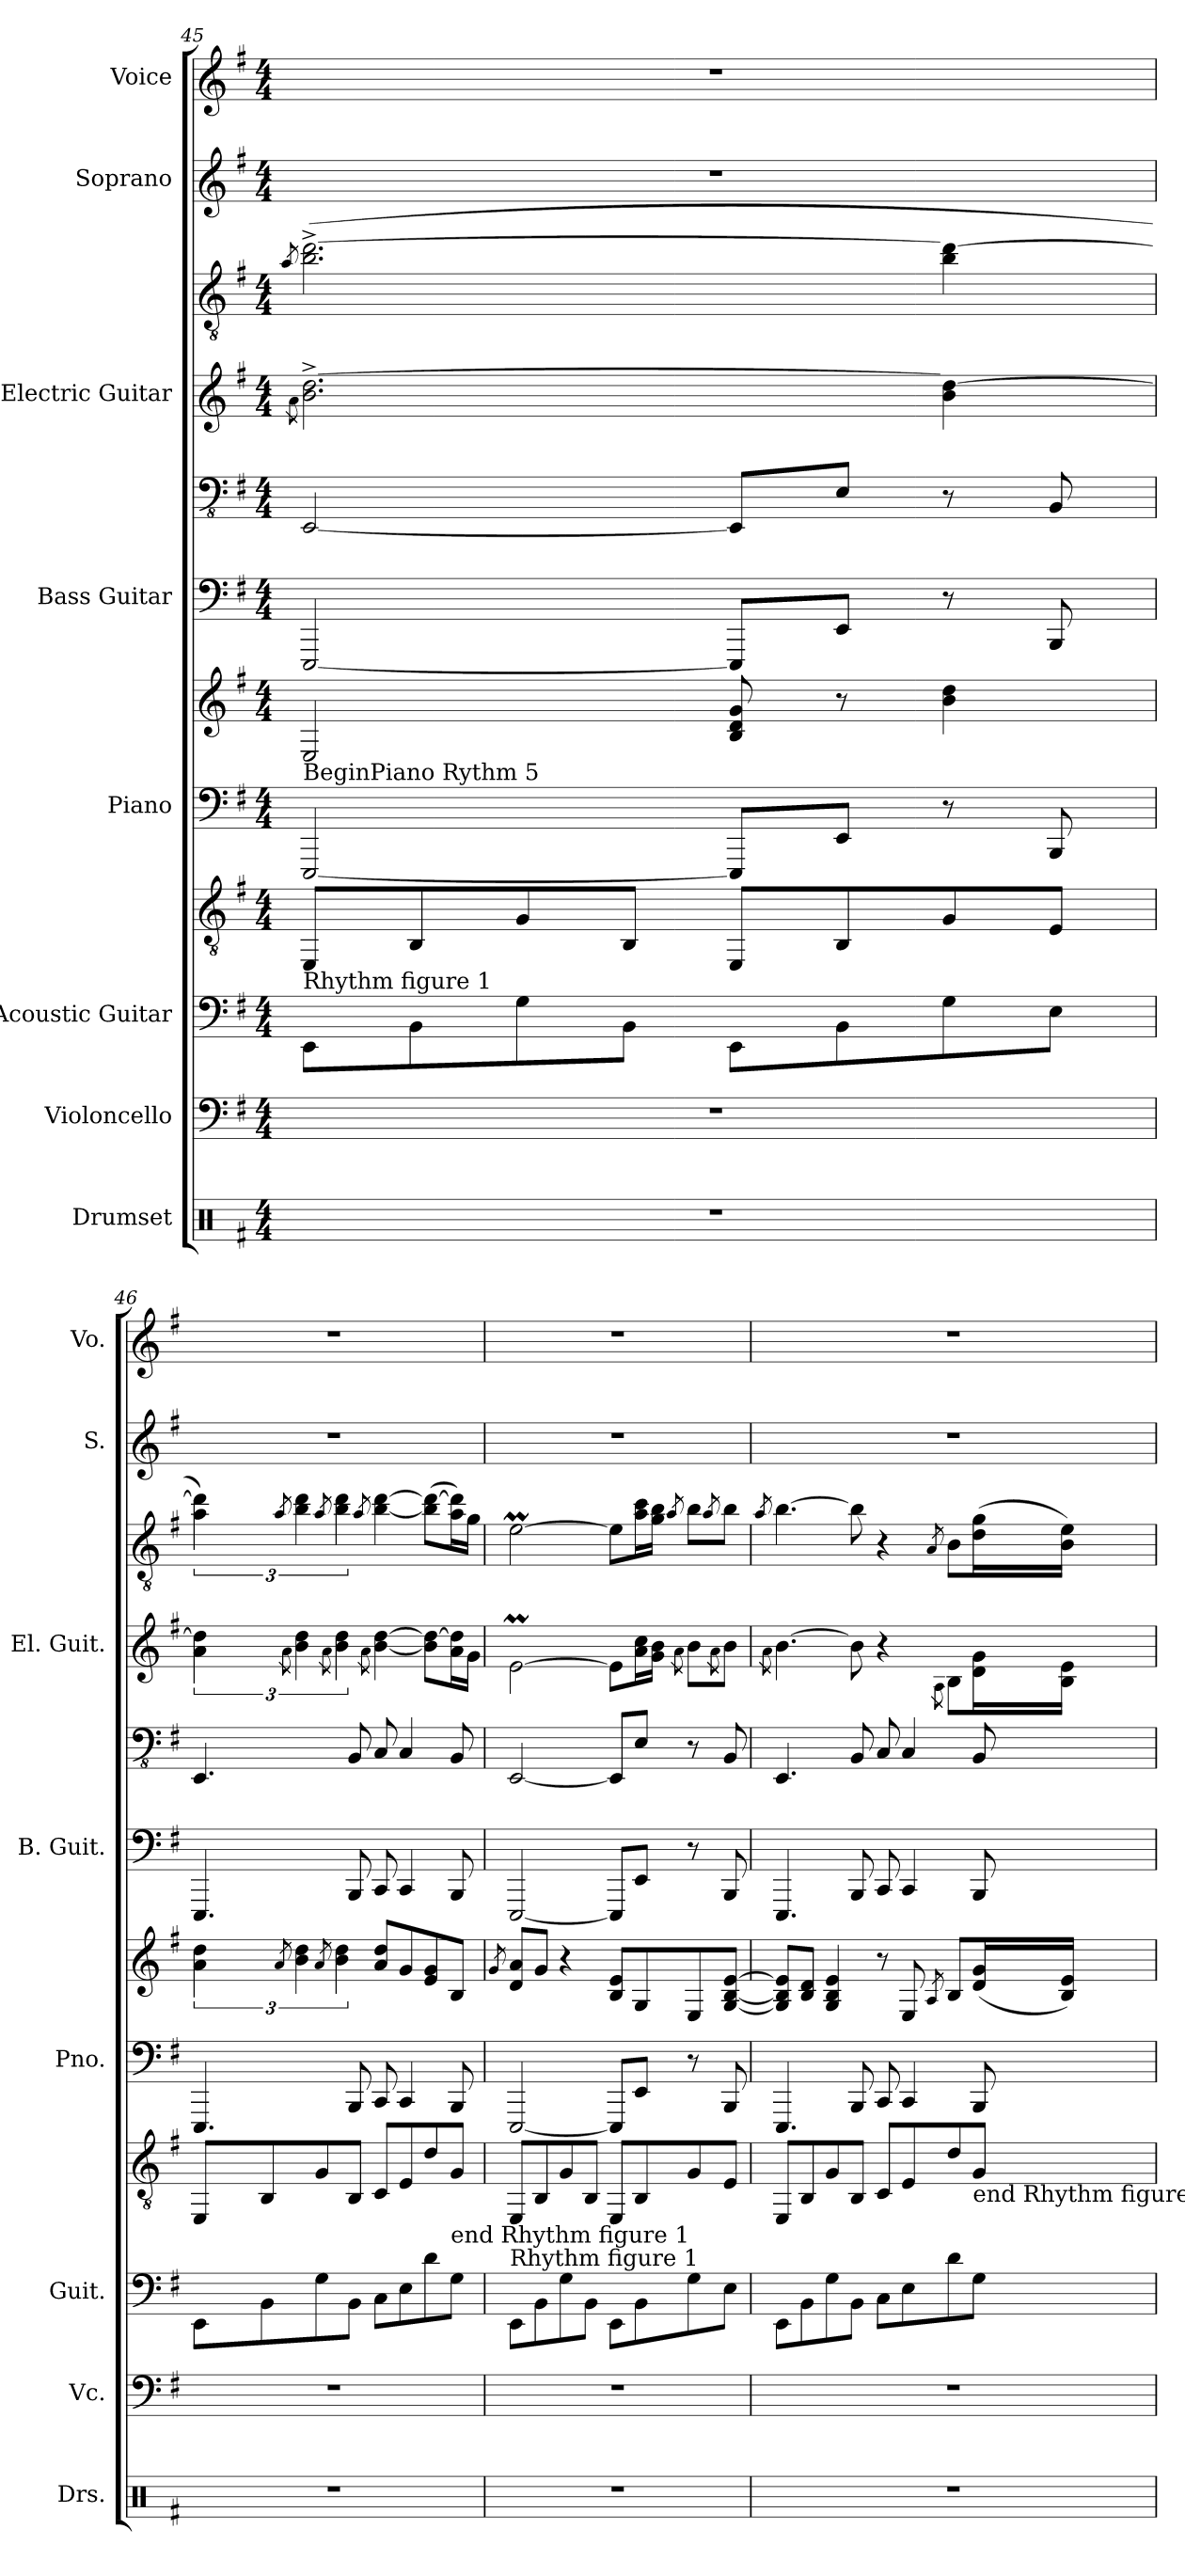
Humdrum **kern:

**kern	**kern	**kern	**kern	**kern	**kern	**kern	**kern	**kern	**kern	**kern	**kern
*part8	*part7	*part6	*part6	*part5	*part5	*part4	*part4	*part3	*part3	*part2	*part1
*staff12	*staff11	*staff10	*staff9	*staff8	*staff7	*staff6	*staff5	*staff4	*staff3	*staff2	*staff1
*I"Drumset	*I"Violoncello	*I"Acoustic Guitar	*	*I"Piano	*	*I"Bass Guitar	*	*I"Electric Guitar	*	*I"Soprano	*I"Voice
*I'Drs.	*I'Vc.	*I'Guit.	*	*I'Pno.	*	*I'B. Guit.	*	*I'El. Guit.	*	*I'S.	*I'Vo.
!!LO:PB:g=z
*clefX	*clefF4	*	*clefGv2	*clefF4	*clefG2	*	*clefFv4	*	*clefGv2	*clefG2	*clefG2
*k[f#]	*k[f#]	*k[f#]	*k[f#]	*k[f#]	*k[f#]	*k[f#]	*k[f#]	*k[f#]	*k[f#]	*k[f#]	*k[f#]
*M4/4	*M4/4	*M4/4	*M4/4	*M4/4	*M4/4	*M4/4	*M4/4	*M4/4	*M4/4	*M4/4	*M4/4
=45	=45	=45	=45	=45	=45	=45	=45	=45	=45	=45	=45
.	.	.	.	.	.	.	.	8qa\	8qa/	.	.
!	!	!	!	!	!LO:TX:b:t=BeginPiano Rythm 5	!	!	!	!	!	!
!	!	!	!LO:TX:b:t=Rhythm figure 1	!	!	!	!	!	!	!	!
1r	1r	8EE\L	8EE/L	[2EEE/	2E/	[2EEE	[2EEE/	2.b\^ [2.dd\^	(2.b\^ [2.dd\^	1r	1r
.	.	8BB\	8BB/	.	.	.	.	.	.	.	.
.	.	8G\	8G/	.	.	.	.	.	.	.	.
.	.	8BB\J	8BB/J	.	.	.	.	.	.	.	.
.	.	8EE\L	8EE/L	8EEE/L]	8B/ 8d/ 8g/	8EEEL]	8EEE/L]	.	.	.	.
.	.	8BB\	8BB/	8EE/J	8r	8EEJ	8EE/J	.	.	.	.
.	.	8G\	8G/	8r	4b\ 4dd\	8r	8r	4b\ 4dd\_	4b\ 4dd\_	.	.
.	.	8E\J	8E/J	8BBB/	.	8BBB	8BBB/	.	.	.	.
=46	=46	=46	=46	=46	=46	=46	=46	=46	=46	=46	=46
1r	1r	8EE\L	8EE/L	4.EEE/	6a\ 6dd\	4.EEE	4.EEE/	6a\ 6dd\]	6a\ 6dd\])	1r	1r
.	.	8BB\	8BB/	.	.	.	.	.	.	.	.
.	.	.	.	.	8qa/	.	.	8qa\	8qa/	.	.
.	.	.	.	.	6b\ 6dd\	.	.	6b\ 6dd\	6b\ 6dd\	.	.
.	.	8G\	8G/	.	.	.	.	.	.	.	.
.	.	.	.	.	8qa/	.	.	8qa\	8qa/	.	.
.	.	.	.	.	6b\ 6dd\	.	.	6b\ 6dd\	6b\ 6dd\	.	.
.	.	8BB\J	8BB/J	8BBB/	.	8BBB	8BBB/	.	.	.	.
.	.	.	.	.	.	.	.	8qa\	8qa/	.	.
.	.	8C\L	8C/L	8CC/	8a/ 8dd/L	8CC	8CC/	[4b\ [4dd\	[4b\ [4dd\	.	.
.	.	8E\	8E/	4CC/	8g/	4CC	4CC/	.	.	.	.
.	.	8d\	8d/	.	8e/ 8g/	.	.	8b\] 8dd\_L	(8b\] 8dd\_L	.	.
!	!	!	!LO:TX:b:t=end Rhythm figure 1	!	!	!	!	!	!	!	!
.	.	8G\J	8G/J	8BBB/	8B/J	8BBB	8BBB/	16a\ 16dd\]L	16a\ 16dd\]L)	.	.
.	.	.	.	.	.	.	.	16g\JJ	16g\JJ	.	.
=47	=47	=47	=47	=47	=47	=47	=47	=47	=47	=47	=47
.	.	.	.	.	8qg/	.	.	.	.	.	.
!	!	!	!LO:TX:b:t=Rhythm figure 1	!	!	!	!	!	!	!	!
1r	1r	8EE\L	8EE/L	[2EEE/	8d/ 8a/L	[2EEE	[2EEE/	[2eM\	[2eM\	1r	1r
.	.	8BB\	8BB/	.	8g/J	.	.	.	.	.	.
.	.	8G\	8G/	.	4r	.	.	.	.	.	.
.	.	8BB\J	8BB/J	.	.	.	.	.	.	.	.
.	.	8EE\L	8EE/L	8EEE/L]	8B/ 8e/L	8EEEL]	8EEE/L]	8e\L]	8e\L]	.	.
.	.	8BB\	8BB/	8EE/J	8G/	8EEJ	8EE/J	16a\ 16cc\L	16a\ 16cc\L	.	.
.	.	.	.	.	.	.	.	16g\ 16b\JJ	16g\ 16b\JJ	.	.
.	.	.	.	.	.	.	.	8qa\	8qa/	.	.
.	.	8G\	8G/	8r	8E/	8r	8r	8b\L	8b\L	.	.
.	.	.	.	.	.	.	.	8qa\	8qa/	.	.
.	.	8E\J	8E/J	8BBB/	[8G/ [8B/ [8e/J	8BBB	8BBB/	8b\J	8b\J	.	.
=48	=48	=48	=48	=48	=48	=48	=48	=48	=48	=48	=48
.	.	.	.	.	.	.	.	8qa\	8qa/	.	.
1r	1r	8EE\L	8EE/L	4.EEE/	8G/] 8B/] 8e/]L	4.EEE	4.EEE/	[4.b\	[4.b\	1r	1r
.	.	8BB\	8BB/	.	8B/ 8d/J	.	.	.	.	.	.
.	.	8G\	8G/	.	4G/ 4B/ 4e/	.	.	.	.	.	.
.	.	8BB\J	8BB/J	8BBB/	.	8BBB	8BBB/	8b\]	8b\]	.	.
.	.	8C\L	8C/L	8CC/	8r	8CC	8CC/	4r	4r	.	.
.	.	8E\	8E/	4CC/	8E/	4CC	4CC/	.	.	.	.
.	.	.	.	.	8qA/	.	.	8qA\	8qA/	.	.
.	.	8d\	8d/	.	8B/L	.	.	8B\L	8B\L	.	.
!	!	!	!LO:TX:b:t=end Rhythm figure 1	!	!	!	!	!	!	!	!
.	.	8G\J	8G/J	8BBB/	(16d/ 16g/L	8BBB	8BBB/	16d\ 16g\L	(16d\ 16g\L	.	.
.	.	.	.	.	16B/ 16e/JJ)	.	.	16B\ 16e\JJ	16B\ 16e\JJ)	.	.
=	=	=	=	=	=	=	=	=	=	=	=
*-	*-	*-	*-	*-	*-	*-	*-	*-	*-	*-	*-
